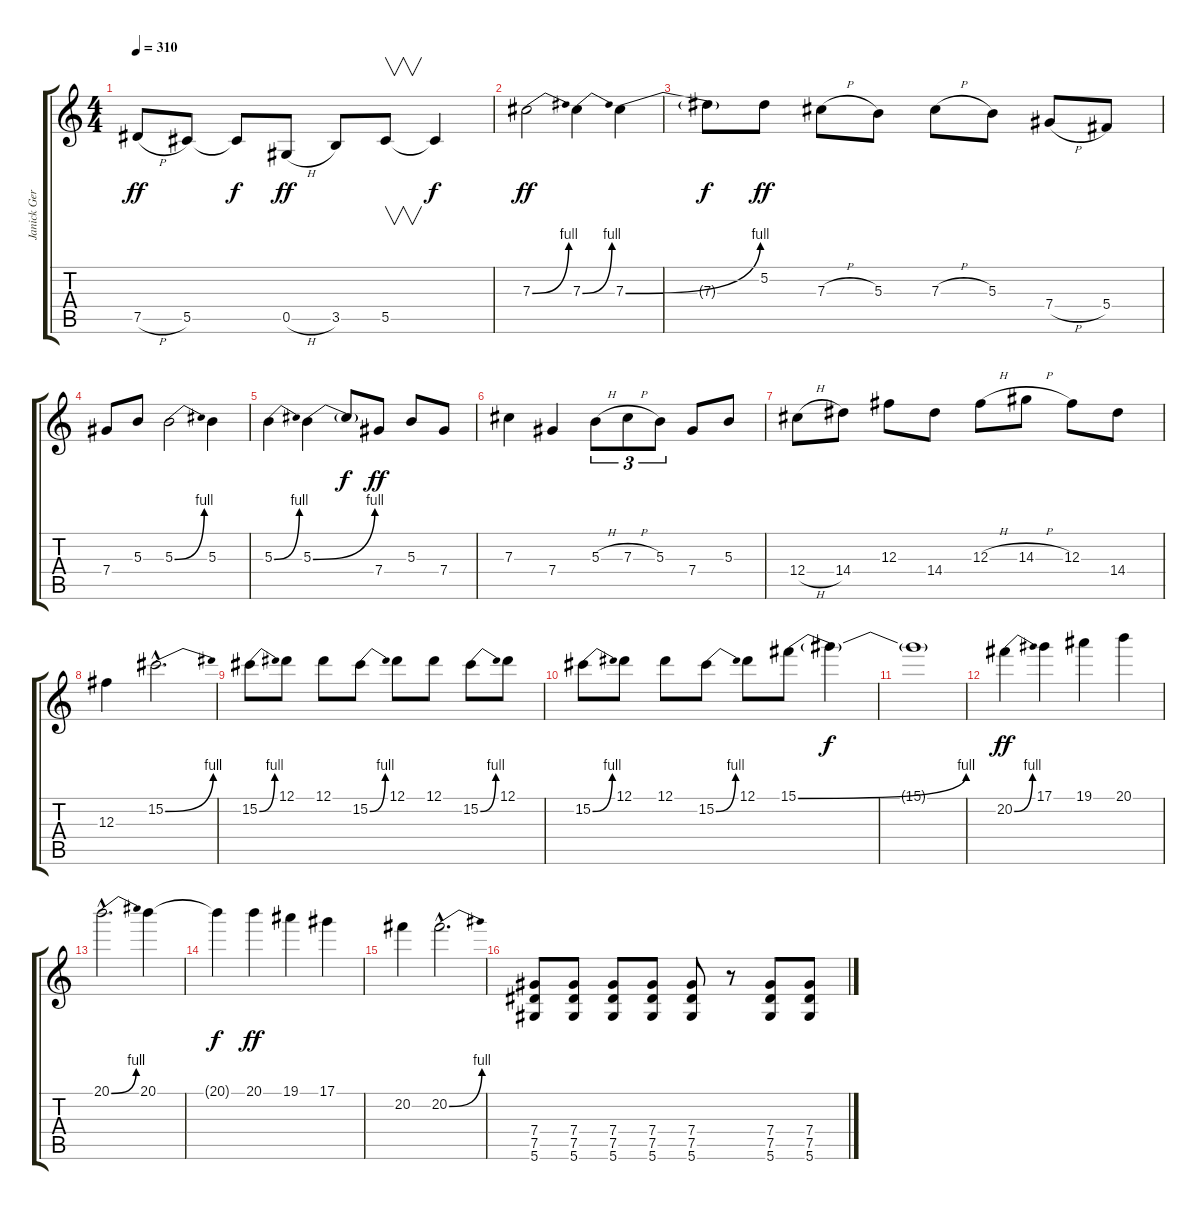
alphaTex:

\track ("Janick Gers" "Janick Ger") {instrument overdrivenguitar}
\staff {score tabs}
\tuning (Eb4 Bb3 Gb3 Db3 Ab2 Eb2) {hide}
\ts (4 4)
\tempo 310
\clef g2
\ks c
7.5{h}.8{dy ff} 5.5.8 5.5{t}.8{dy f} 0.5{h}.8{dy ff} 3.5.8 5.5.8{v} 5.5{t}.4{dy f} |
7.3{be (bend 0 0 60 4)}.2{dy ff} 7.3{be (bend 0 0 60 4)}.4 7.3{be (bend 0 0 60 4)}.4 |
7.3{t}.8{dy f} 5.2.8{dy ff} 7.3{h}.8 5.3.8 7.3{h}.8 5.3.8 7.4{h}.8 5.4.8 |
7.4.8 5.3.8 5.3{be (bend 0 0 60 4)}.2 5.3.4 |
5.3{be (bend 0 0 60 4)}.4 5.3{be (bend 0 0 60 4)}.4 5.3{t}.8{dy f} 7.4.8{dy ff} 5.3.8 7.4.8 |
7.3.4 7.4.4 5.3{h}.8{tu (3 2)} 7.3{h}.8{tu (3 2)} 5.3.8{tu (3 2)} 7.4.8 5.3.8 |
12.4{h}.8 14.4.8 12.3.8 14.4.8 12.3{h}.8 14.3{h}.8 12.3.8 14.4.8 |
12.3.4 15.2{be (bend 0 0 60 4) hac}.2{d} |
15.2{be (bend 0 0 60 4)}.8 12.1.8 12.1.8 15.2{be (bend 0 0 60 4)}.8 12.1.8 12.1.8 15.2{be (bend 0 0 60 4)}.8 12.1.8 |
15.2{be (bend 0 0 60 4)}.8 12.1.8 12.1.8 15.2{be (bend 0 0 60 4)}.8 12.1.8 15.1{be (bend 0 0 60 4)}.8 15.1{t}.4{dy f} |
15.1{t}.1 |
20.2{be (bend 0 0 60 4)}.4{dy ff} 17.1.4 19.1.4 20.1.4 |
20.1{be (bend 0 0 60 4) hac}.2{d} 20.1.4 |
20.1{t}.4{dy f} 20.1.4{dy ff} 19.1.4 17.1.4 |
20.2.4 20.2{be (bend 0 0 60 4) hac}.2{d} |
(7.4 7.5 5.6).8{volume 12 instrument overdrivenguitar} (7.4 7.5 5.6).8 (7.4 7.5 5.6).8 (7.4 7.5 5.6).8 (7.4 7.5 5.6).8 r.8 (7.4 7.5 5.6).8 (7.4 7.5 5.6).8
